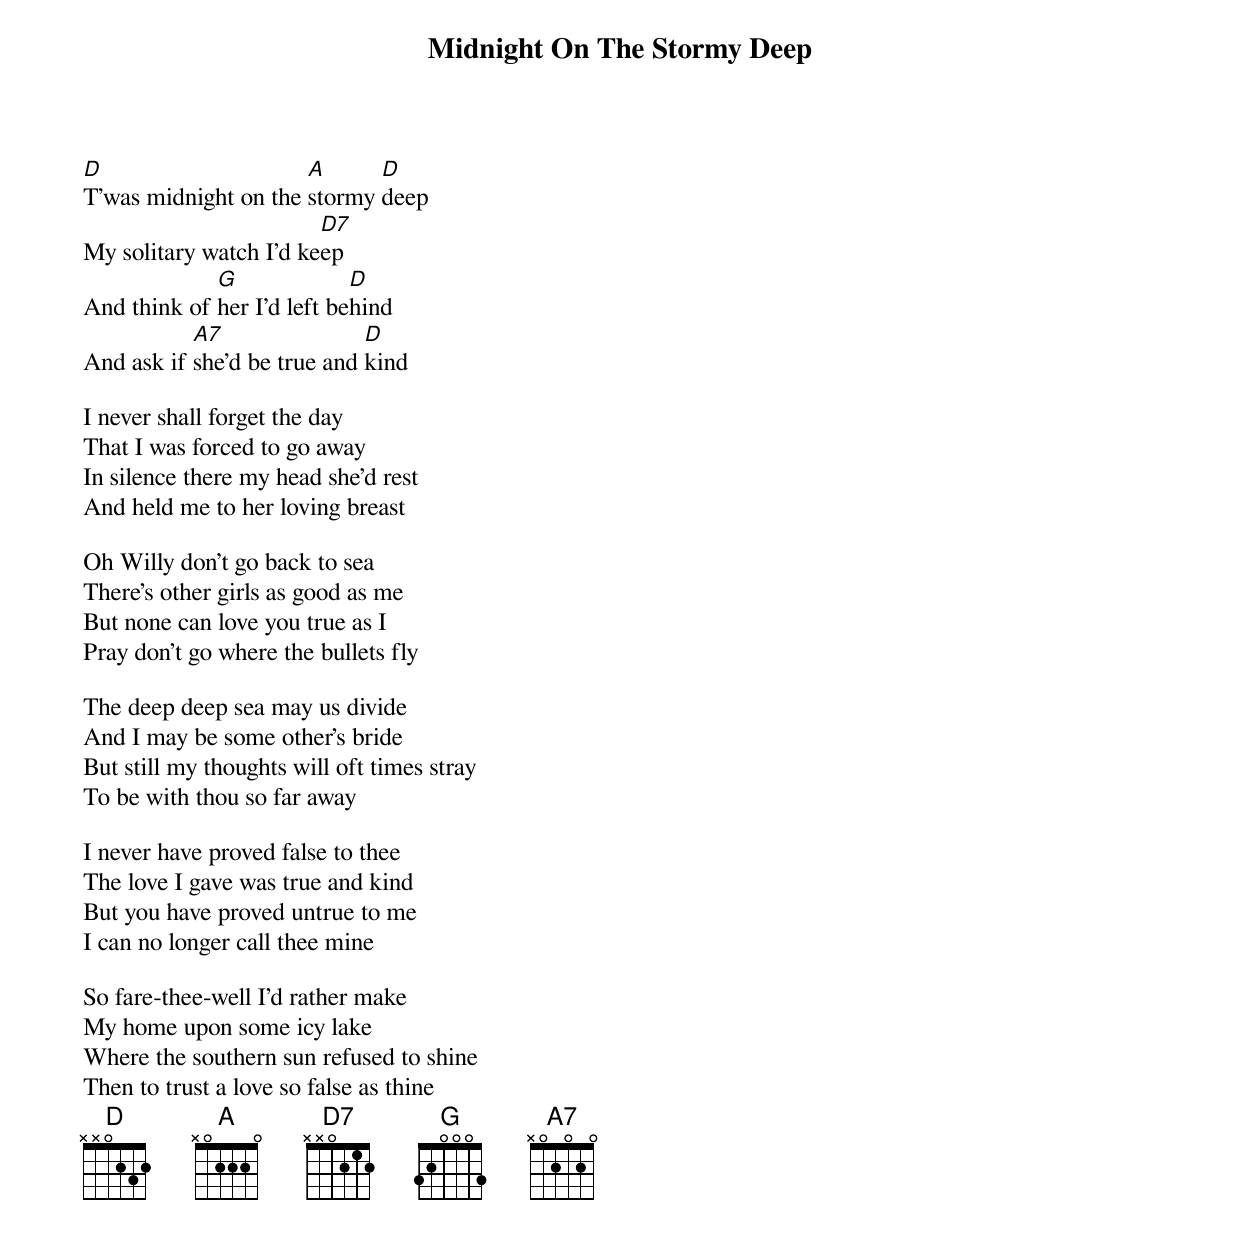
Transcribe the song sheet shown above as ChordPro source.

{title: Midnight On The Stormy Deep}

[D]T'was midnight on the [A]stormy [D]deep
My solitary watch I'd ke[D7]ep
And think of [G]her I'd left be[D]hind
And ask if [A7]she'd be true and [D]kind

I never shall forget the day
That I was forced to go away
In silence there my head she'd rest
And held me to her loving breast

Oh Willy don't go back to sea
There's other girls as good as me
But none can love you true as I
Pray don't go where the bullets fly

The deep deep sea may us divide
And I may be some other's bride
But still my thoughts will oft times stray
To be with thou so far away

I never have proved false to thee
The love I gave was true and kind
But you have proved untrue to me
I can no longer call thee mine

So fare-thee-well I'd rather make
My home upon some icy lake
Where the southern sun refused to shine
Then to trust a love so false as thine
